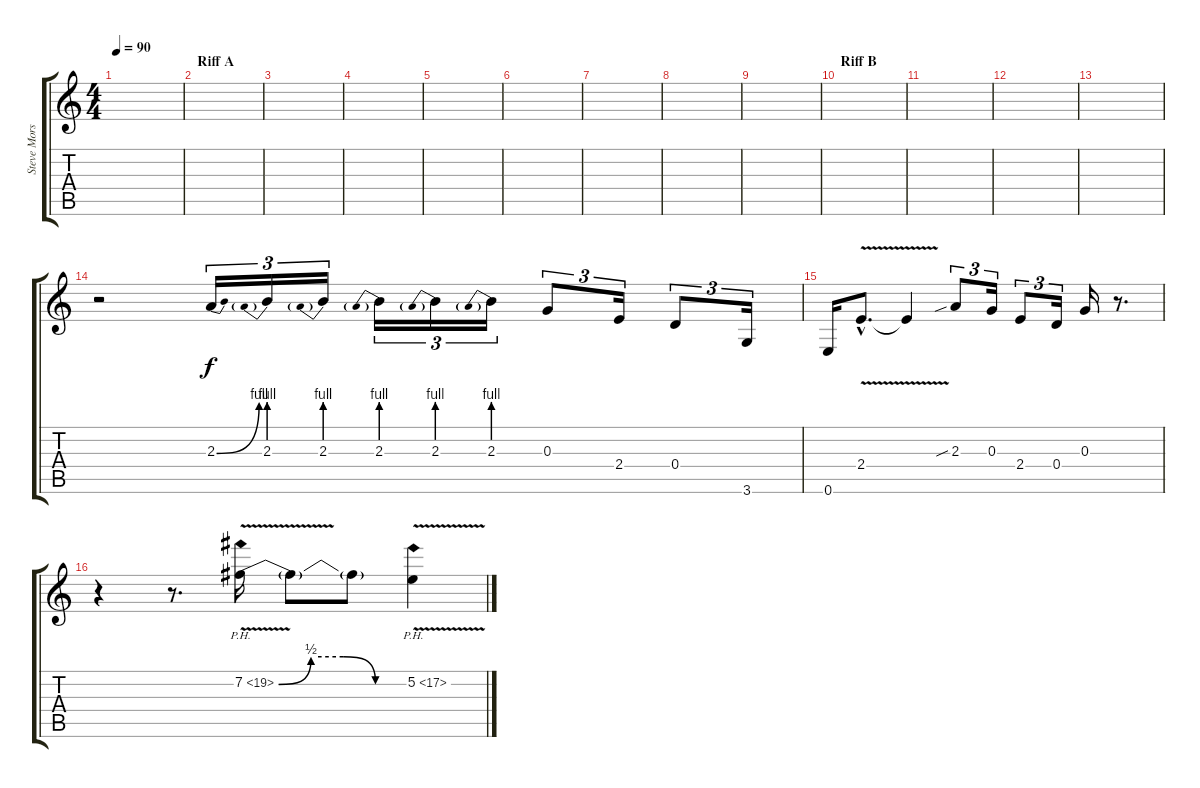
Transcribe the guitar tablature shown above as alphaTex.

\track ("Steve Morse Guitar Lead" "Steve Mors") {instrument distortionguitar}
\staff {score tabs}
\tuning (E4 B3 G3 D3 A2 E2) {hide}
\ts (4 4)
\tempo 90
\clef g2
\ks c
|
\section ("" "Riff A")
|
|
|
|
|
|
|
|
\section ("" "Riff B")
|
|
|
|
r.2 2.3{be (bend 0 0 60 4)}.16{tu (3 2)} 2.3{be (prebend 0 4 60 4)}.16{tu (3 2)} 2.3{be (prebend 0 4 60 4)}.16{tu (3 2)} 2.3{be (prebend 0 4 60 4)}.16{tu (3 2)} 2.3{be (prebend 0 4 60 4)}.16{tu (3 2)} 2.3{be (prebend 0 4 60 4)}.16{tu (3 2)} 0.3.8{tu (3 2)} 2.4.16{tu (3 2)} 0.4.8{tu (3 2)} 3.6.16{tu (3 2)} |
0.6.16 2.4{v hac}.8{d} 2.4{t}.4 2.3{sib}.8{tu (3 2)} 0.3.16{tu (3 2)} 2.4.8{tu (3 2)} 0.4.16{tu (3 2)} 0.3.16 r.8{d} |
r.4 r.8{d} 7.2{be (custom 0 0 15 2 30 2 45 0 60 0) ph 12 v}.16 7.2{t}.8 7.2{t}.8 5.2{ph 12 v}.4
